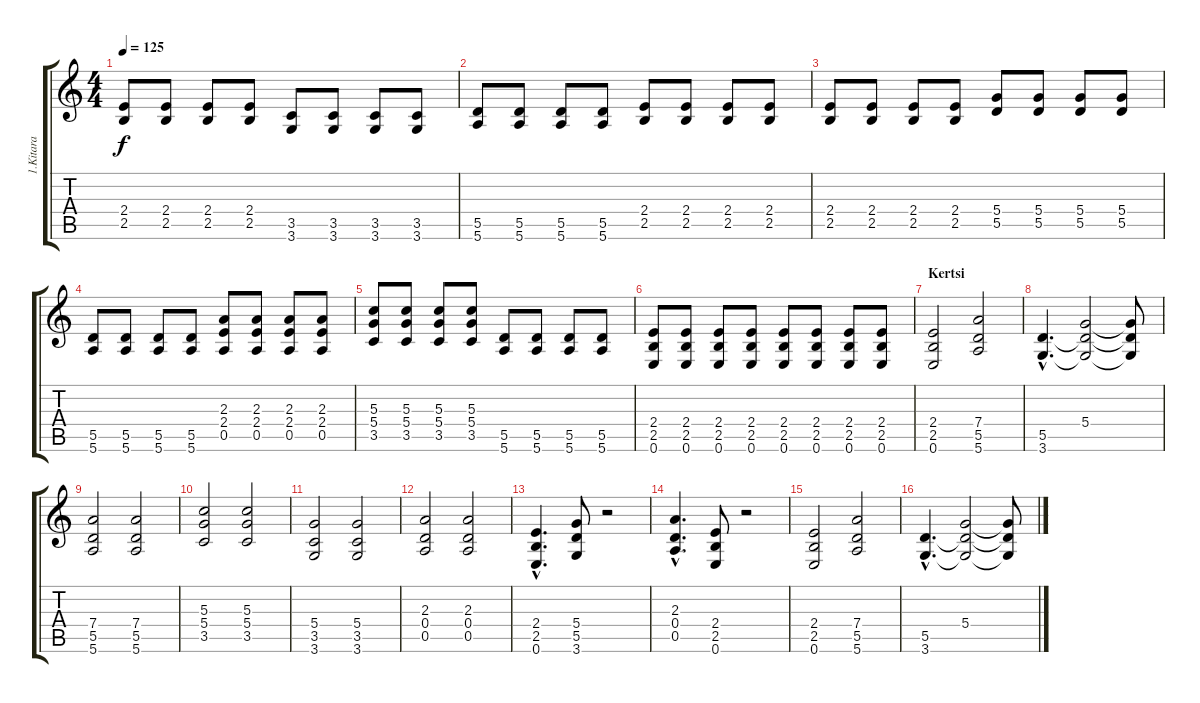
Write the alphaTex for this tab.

\track ("1.Kitara" "1.Kitara") {instrument distortionguitar}
\staff {score tabs}
\tuning (E4 B3 G3 D3 A2 E2) {hide}
\ts (4 4)
\tempo 125
\clef g2
\ks c
(2.4 2.5).8{dy f} (2.4 2.5).8 (2.4 2.5).8 (2.4 2.5).8 (3.5 3.6).8 (3.5 3.6).8 (3.5 3.6).8 (3.5 3.6).8 |
(5.5 5.6).8 (5.5 5.6).8 (5.5 5.6).8 (5.5 5.6).8 (2.4 2.5).8 (2.4 2.5).8 (2.4 2.5).8 (2.4 2.5).8 |
(2.4 2.5).8 (2.4 2.5).8 (2.4 2.5).8 (2.4 2.5).8 (5.4 5.5).8 (5.4 5.5).8 (5.4 5.5).8 (5.4 5.5).8 |
(5.5 5.6).8 (5.5 5.6).8 (5.5 5.6).8 (5.5 5.6).8 (2.3 2.4 0.5).8 (2.3 2.4 0.5).8 (2.3 2.4 0.5).8 (2.3 2.4 0.5).8 |
(5.3 5.4 3.5).8 (5.3 5.4 3.5).8 (5.3 5.4 3.5).8 (5.3 5.4 3.5).8 (5.5 5.6).8 (5.5 5.6).8 (5.5 5.6).8 (5.5 5.6).8 |
(2.4 2.5 0.6).8 (2.4 2.5 0.6).8 (2.4 2.5 0.6).8 (2.4 2.5 0.6).8 (2.4 2.5 0.6).8 (2.4 2.5 0.6).8 (2.4 2.5 0.6).8 (2.4 2.5 0.6).8 |
\section ("" "Kertsi")
(2.4 2.5 0.6).2 (7.4 5.5 5.6).2 |
(5.5{hac} 3.6{hac}).4{d} (5.4 5.5{t} 3.6{t}).2 (5.4{t} 5.5{t} 3.6{t}).8 |
(7.4 5.5 5.6).2 (7.4 5.5 5.6).2 |
(5.3 5.4 3.5).2 (5.3 5.4 3.5).2 |
(5.4 3.5 3.6).2 (5.4 3.5 3.6).2 |
(2.3 0.4 0.5).2 (2.3 0.4 0.5).2 |
(2.4{hac} 2.5{hac} 0.6{hac}).4{d} (5.4 5.5 3.6).8 r.2 |
(2.3{hac} 0.4{hac} 0.5{hac}).4{d} (2.4 2.5 0.6).8 r.2 |
(2.4 2.5 0.6).2 (7.4 5.5 5.6).2 |
(5.5{hac} 3.6{hac}).4{d} (5.4 5.5{t} 3.6{t}).2 (5.4{t} 5.5{t} 3.6{t}).8
